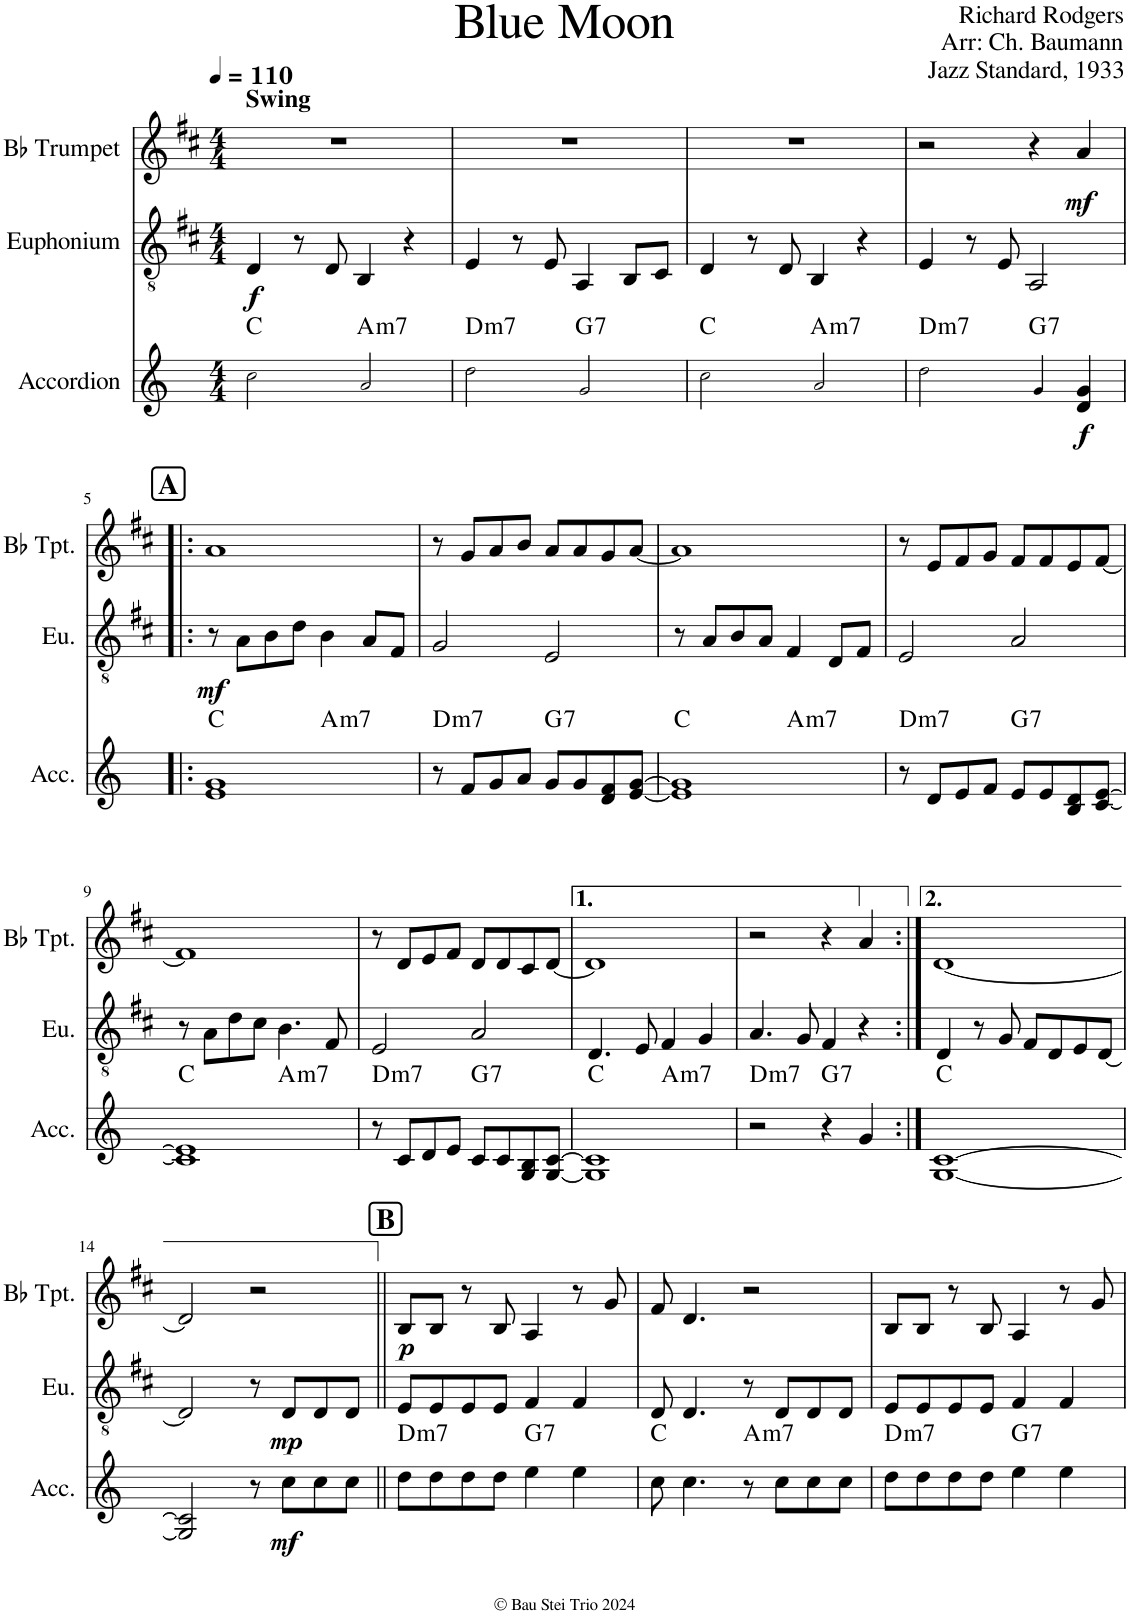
**kern	**dynam	**harte	**kern	**dynam	**kern	**dynam
*part3	*part3	*part3	*part2	*part2	*part1	*part1
*staff3	*staff3	*	*staff2	*staff2	*staff1	*staff1
*I"Accordion	*	*	*I"Euphonium	*	*I"Bb Trumpet	*
*I'Acc.	*	*	*I'Eu.	*	*I'Bb Tpt.	*
*clefG2	*	*	*clefGv2	*	*clefG2	*
*	*	*	*Trd1c2	*	*Trd1c2	*
*k[]	*	*	*k[f#c#]	*	*k[f#c#]	*
*M4/4	*	*	*M4/4	*	*M4/4	*
*MM110	*	*	*MM110	*	*MM110	*
=1	=1	=1	=1	=1	=1	=1
!	!	!	!	!	!LO:TX:a:B:t=Swing	!
!	!	!	!	!LO:DY:b	!	!
2cc!\	.	C:maj	4D/	f	1r	.
.	.	.	8r	.	.	.
.	.	.	8D/	.	.	.
!	!	!LO:H:kt=m7	!	!	!	!
2a!/	.	A:min7	4BB/	.	.	.
.	.	.	4r	.	.	.
=2	=2	=2	=2	=2	=2	=2
!	!	!LO:H:kt=m7	!	!	!	!
2dd!\	.	D:min7	4E/	.	1r	.
.	.	.	8r	.	.	.
.	.	.	8E/	.	.	.
!	!	!LO:H:kt=7	!	!	!	!
2g!/	.	G:7	4AA/	.	.	.
.	.	.	8BB/L	.	.	.
.	.	.	8C#/J	.	.	.
=3	=3	=3	=3	=3	=3	=3
2cc!\	.	C:maj	4D/	.	1r	.
.	.	.	8r	.	.	.
.	.	.	8D/	.	.	.
!	!	!LO:H:kt=m7	!	!	!	!
2a!/	.	A:min7	4BB/	.	.	.
.	.	.	4r	.	.	.
=4	=4	=4	=4	=4	=4	=4
!	!	!LO:H:kt=m7	!	!	!	!
2dd!\	.	D:min7	4E/	.	2r	.
.	.	.	8r	.	.	.
.	.	.	8E/	.	.	.
!	!	!LO:H:kt=7	!	!	!	!
4g!/	.	G:7	2AA/	.	4r	.
!	!LO:DY:b	!	!	!	!	!LO:DY:b
4d/ 4g/	f	.	.	.	4a/	mf
!!LO:LB:g=z
!!LO:REH:place=s1:a:B:cj:fs=14:t=A
=5!|:	=5!|:	=5!|:	=5!|:	=5!|:	=5!|:	=5!|:
!	!	!	!	!LO:DY:b	!	!
*^	*	*	*	*	*	*
1e 1g	2ryy	.	C:maj	8r	mf	1a	.
.	.	.	.	8A\L	.	.	.
.	.	.	.	8B\	.	.	.
.	.	.	.	8d\J	.	.	.
!	!	!	!LO:H:kt=m7	!	!	!	!
.	2ryy	.	A:min7	4B\	.	.	.
.	.	.	.	8A/L	.	.	.
.	.	.	.	8F#/J	.	.	.
=6	=6	=6	=6	=6	=6	=6	=6
!	!	!	!LO:H:kt=m7	!	!	!	!
*v	*v	*	*	*	*	*	*
8r	.	D:min7	2G/	.	8r	.
8f/L	.	.	.	.	8g/L	.
8g/	.	.	.	.	8a/	.
8a/J	.	.	.	.	8b/J	.
!	!	!LO:H:kt=7	!	!	!	!
8g/L	.	G:7	2E/	.	8a/L	.
8g/	.	.	.	.	8a/	.
8d/ 8f/	.	.	.	.	8g/	.
[8e/ [8g/J	.	.	.	.	[8a/J	.
=7	=7	=7	=7	=7	=7	=7
*^	*	*	*	*	*	*
1e] 1g]	2ryy	.	C:maj	8r	.	1a]	.
.	.	.	.	8A/L	.	.	.
.	.	.	.	8B/	.	.	.
.	.	.	.	8A/J	.	.	.
!	!	!	!LO:H:kt=m7	!	!	!	!
.	2ryy	.	A:min7	4F#/	.	.	.
.	.	.	.	8D/L	.	.	.
.	.	.	.	8F#/J	.	.	.
=8	=8	=8	=8	=8	=8	=8	=8
!	!	!	!LO:H:kt=m7	!	!	!	!
*v	*v	*	*	*	*	*	*
8r	.	D:min7	2E/	.	8r	.
8d/L	.	.	.	.	8e/L	.
8e/	.	.	.	.	8f#/	.
8f/J	.	.	.	.	8g/J	.
!	!	!LO:H:kt=7	!	!	!	!
8e/L	.	G:7	2A/	.	8f#/L	.
8e/	.	.	.	.	8f#/	.
8B/ 8d/	.	.	.	.	8e/	.
[8c/ [8e/J	.	.	.	.	[8f#/J	.
!!LO:LB:g=z
=9	=9	=9	=9	=9	=9	=9
*^	*	*	*	*	*	*
1c] 1e]	2ryy	.	C:maj	8r	.	1f#]	.
.	.	.	.	8A\L	.	.	.
.	.	.	.	8d\	.	.	.
.	.	.	.	8c#\J	.	.	.
!	!	!	!LO:H:kt=m7	!	!	!	!
.	2ryy	.	A:min7	4.B\	.	.	.
.	.	.	.	8F#/	.	.	.
=10	=10	=10	=10	=10	=10	=10	=10
!	!	!	!LO:H:kt=m7	!	!	!	!
*v	*v	*	*	*	*	*	*
8r	.	D:min7	2E/	.	8r	.
8c/L	.	.	.	.	8d/L	.
8d/	.	.	.	.	8e/	.
8e/J	.	.	.	.	8f#/J	.
!	!	!LO:H:kt=7	!	!	!	!
8c/L	.	G:7	2A/	.	8d/L	.
8c/	.	.	.	.	8d/	.
8G/ 8B/	.	.	.	.	8c#/	.
[8G/ [8c/J	.	.	.	.	[8d/J	.
=11	=11	=11	=11	=11	=11	=11
*^	*	*	*	*	*	*
1G] 1c]	2ryy	.	C:maj	4.D/	.	1d]	.
.	.	.	.	8E/	.	.	.
!	!	!	!LO:H:kt=m7	!	!	!	!
.	2ryy	.	A:min7	4F#/	.	.	.
.	.	.	.	4G/	.	.	.
=12	=12	=12	=12	=12	=12	=12	=12
!	!	!	!LO:H:kt=m7	!	!	!	!
*v	*v	*	*	*	*	*	*
2r	.	D:min7	4.A/	.	2r	.
.	.	.	8G/	.	.	.
!	!	!LO:H:kt=7	!	!	!	!
4r	.	G:7	4F#/	.	4r	.
4g/	.	.	4r	.	4a/	.
=13:|!	=13:|!	=13:|!	=13:|!	=13:|!	=13:|!	=13:|!
[1G [1c	.	C:maj	4D/	.	[1d	.
.	.	.	8r	.	.	.
.	.	.	8G/	.	.	.
.	.	.	8F#/L	.	.	.
.	.	.	8D/	.	.	.
.	.	.	8E/	.	.	.
.	.	.	[8D/J	.	.	.
!!LO:LB:g=z
=14	=14	=14	=14	=14	=14	=14
2G/] 2c/]	.	.	2D/]	.	2d/]	.
8r	.	.	8r	.	2r	.
!	!LO:DY:b	!	!	!LO:DY:b	!	!
8cc\L	mf	.	8D/L	mp	.	.
8cc\	.	.	8D/	.	.	.
8cc\J	.	.	8D/J	.	.	.
!!LO:REH:place=s1:a:B:cj:fs=14:t=B
=15||	=15||	=15||	=15||	=15||	=15||	=15||
!	!	!LO:H:kt=m7	!	!	!	!LO:DY:b
8dd\L	.	D:min7	8E/L	.	8B/L	p
8dd\	.	.	8E/	.	8B/J	.
8dd\	.	.	8E/	.	8r	.
8dd\J	.	.	8E/J	.	8B/	.
!	!	!LO:H:kt=7	!	!	!	!
4ee\	.	G:7	4F#/	.	4A/	.
4ee\	.	.	4F#/	.	8r	.
.	.	.	.	.	8g/	.
=16	=16	=16	=16	=16	=16	=16
8cc\	.	C:maj	8D/	.	8f#/	.
4.cc\	.	.	4.D/	.	4.d/	.
!	!	!LO:H:kt=m7	!	!	!	!
8r	.	A:min7	8r	.	2r	.
8cc\L	.	.	8D/L	.	.	.
8cc\	.	.	8D/	.	.	.
8cc\J	.	.	8D/J	.	.	.
=17	=17	=17	=17	=17	=17	=17
!	!	!LO:H:kt=m7	!	!	!	!
8dd\L	.	D:min7	8E/L	.	8B/L	.
8dd\	.	.	8E/	.	8B/J	.
8dd\	.	.	8E/	.	8r	.
8dd\J	.	.	8E/J	.	8B/	.
!	!	!LO:H:kt=7	!	!	!	!
4ee\	.	G:7	4F#/	.	4A/	.
4ee\	.	.	4F#/	.	8r	.
.	.	.	.	.	8g/	.
=	=	=	=	=	=	=
*-	*-	*-	*-	*-	*-	*-
